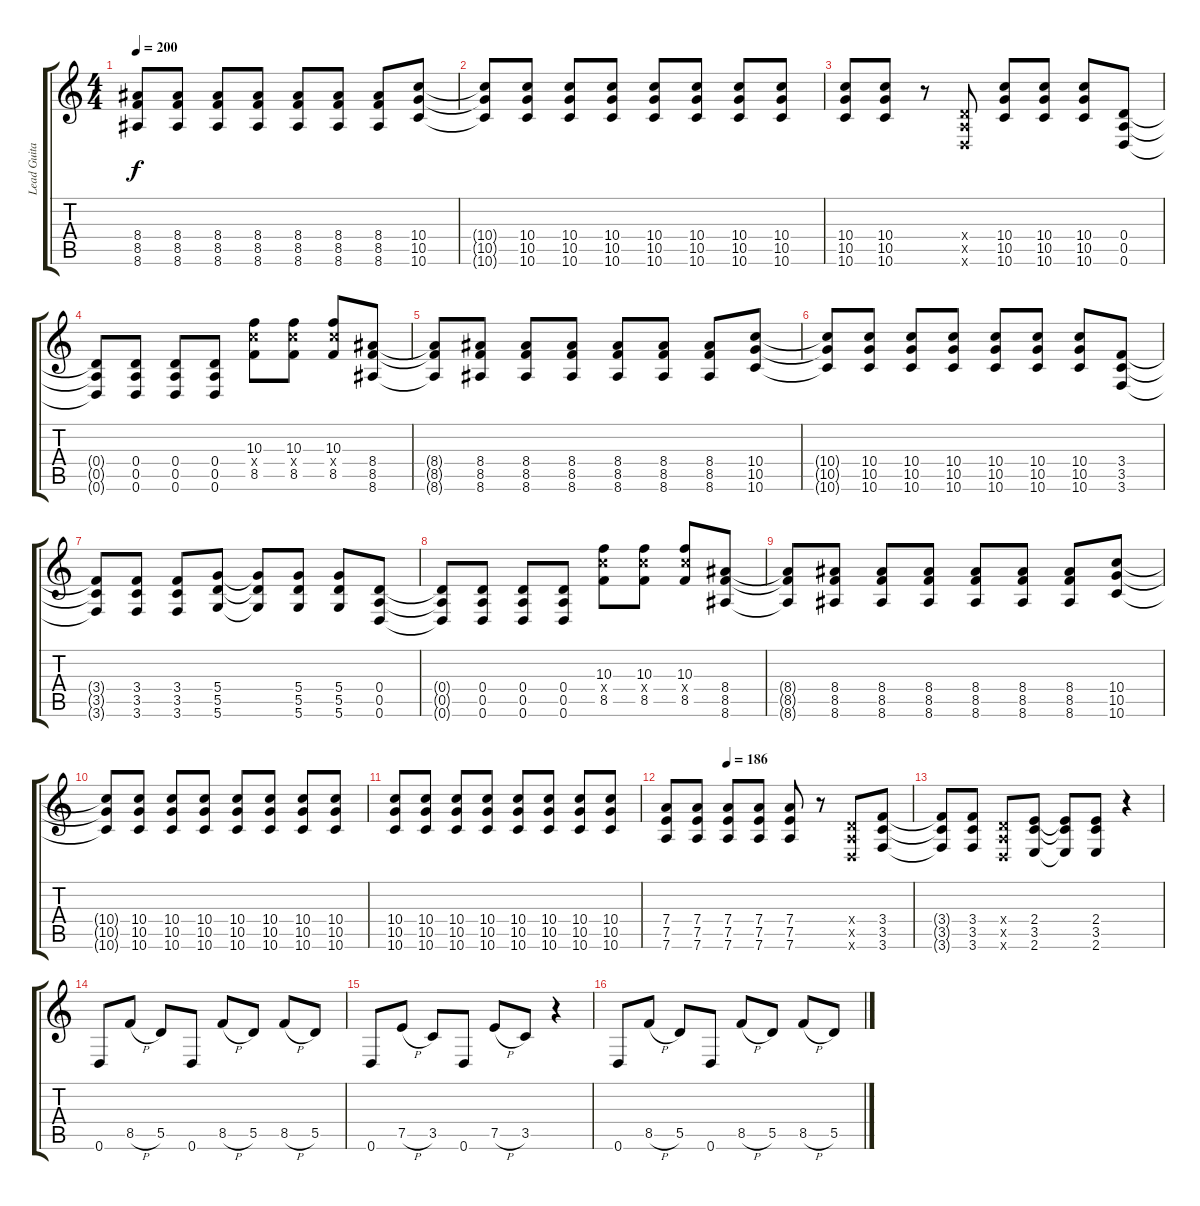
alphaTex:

\track ("Lead Guitar" "Lead Guita") {instrument distortionguitar}
\staff {score tabs}
\tuning (E4 B3 G3 D3 A2 D2) {hide}
\ts (4 4)
\tempo 200
\clef g2
\ks c
(8.4{t} 8.5{t} 8.6{t}).8{dy f} (8.4 8.5 8.6).8 (8.4 8.5 8.6).8 (8.4 8.5 8.6).8 (8.4 8.5 8.6).8 (8.4 8.5 8.6).8 (8.4 8.5 8.6).8 (10.4 10.5 10.6).8 |
(10.4{t} 10.5{t} 10.6{t}).8 (10.4 10.5 10.6).8 (10.4 10.5 10.6).8 (10.4 10.5 10.6).8 (10.4 10.5 10.6).8 (10.4 10.5 10.6).8 (10.4 10.5 10.6).8 (10.4 10.5 10.6).8 |
(10.4 10.5 10.6).8 (10.4 10.5 10.6).8 r.8 (0.4{x} 0.5{x} 0.6{x}).8 (10.4 10.5 10.6).8 (10.4 10.5 10.6).8 (10.4 10.5 10.6).8 (0.4 0.5 0.6).8 |
(0.4{t} 0.5{t} 0.6{t}).8 (0.4 0.5 0.6).8 (0.4 0.5 0.6).8 (0.4 0.5 0.6).8 (10.3 10.4{x} 8.5).8 (10.3 10.4{x} 8.5).8 (10.3 10.4{x} 8.5).8 (8.4 8.5 8.6).8 |
(8.4{t} 8.5{t} 8.6{t}).8 (8.4 8.5 8.6).8 (8.4 8.5 8.6).8 (8.4 8.5 8.6).8 (8.4 8.5 8.6).8 (8.4 8.5 8.6).8 (8.4 8.5 8.6).8 (10.4 10.5 10.6).8 |
(10.4{t} 10.5{t} 10.6{t}).8 (10.4 10.5 10.6).8 (10.4 10.5 10.6).8 (10.4 10.5 10.6).8 (10.4 10.5 10.6).8 (10.4 10.5 10.6).8 (10.4 10.5 10.6).8 (3.4 3.5 3.6).8 |
(3.4{t} 3.5{t} 3.6{t}).8 (3.4 3.5 3.6).8 (3.4 3.5 3.6).8 (5.4 5.5 5.6).8 (5.4{t} 5.5{t} 5.6{t}).8 (5.4 5.5 5.6).8 (5.4 5.5 5.6).8 (0.4 0.5 0.6).8 |
(0.4{t} 0.5{t} 0.6{t}).8 (0.4 0.5 0.6).8 (0.4 0.5 0.6).8 (0.4 0.5 0.6).8 (10.3 10.4{x} 8.5).8 (10.3 10.4{x} 8.5).8 (10.3 10.4{x} 8.5).8 (8.4 8.5 8.6).8 |
(8.4{t} 8.5{t} 8.6{t}).8 (8.4 8.5 8.6).8 (8.4 8.5 8.6).8 (8.4 8.5 8.6).8 (8.4 8.5 8.6).8 (8.4 8.5 8.6).8 (8.4 8.5 8.6).8 (10.4 10.5 10.6).8 |
(10.4{t} 10.5{t} 10.6{t}).8 (10.4 10.5 10.6).8 (10.4 10.5 10.6).8 (10.4 10.5 10.6).8 (10.4 10.5 10.6).8 (10.4 10.5 10.6).8 (10.4 10.5 10.6).8 (10.4 10.5 10.6).8 |
(10.4 10.5 10.6).8 (10.4 10.5 10.6).8 (10.4 10.5 10.6).8 (10.4 10.5 10.6).8 (10.4 10.5 10.6).8 (10.4 10.5 10.6).8 (10.4 10.5 10.6).8 (10.4 10.5 10.6).8 |
\tempo (186 0.25)
(7.4 7.5 7.6).8 (7.4 7.5 7.6).8 (7.4 7.5 7.6).8 (7.4 7.5 7.6).8 (7.4 7.5 7.6).8 r.8 (0.4{x} 0.5{x} 0.6{x}).8 (3.4 3.5 3.6).8 |
(3.4{t} 3.5{t} 3.6{t}).8 (3.4 3.5 3.6).8 (0.4{x} 0.5{x} 0.6{x}).8 (2.4 3.5 2.6).8 (2.4{t} 3.5{t} 2.6{t}).8 (2.4 3.5 2.6).8 r.4 |
0.6.8 8.5{h}.8 5.5.8 0.6.8 8.5{h}.8 5.5.8 8.5{h}.8 5.5.8 |
0.6.8 7.5{h}.8 3.5.8 0.6.8 7.5{h}.8 3.5.8 r.4 |
0.6.8 8.5{h}.8 5.5.8 0.6.8 8.5{h}.8 5.5.8 8.5{h}.8 5.5.8
